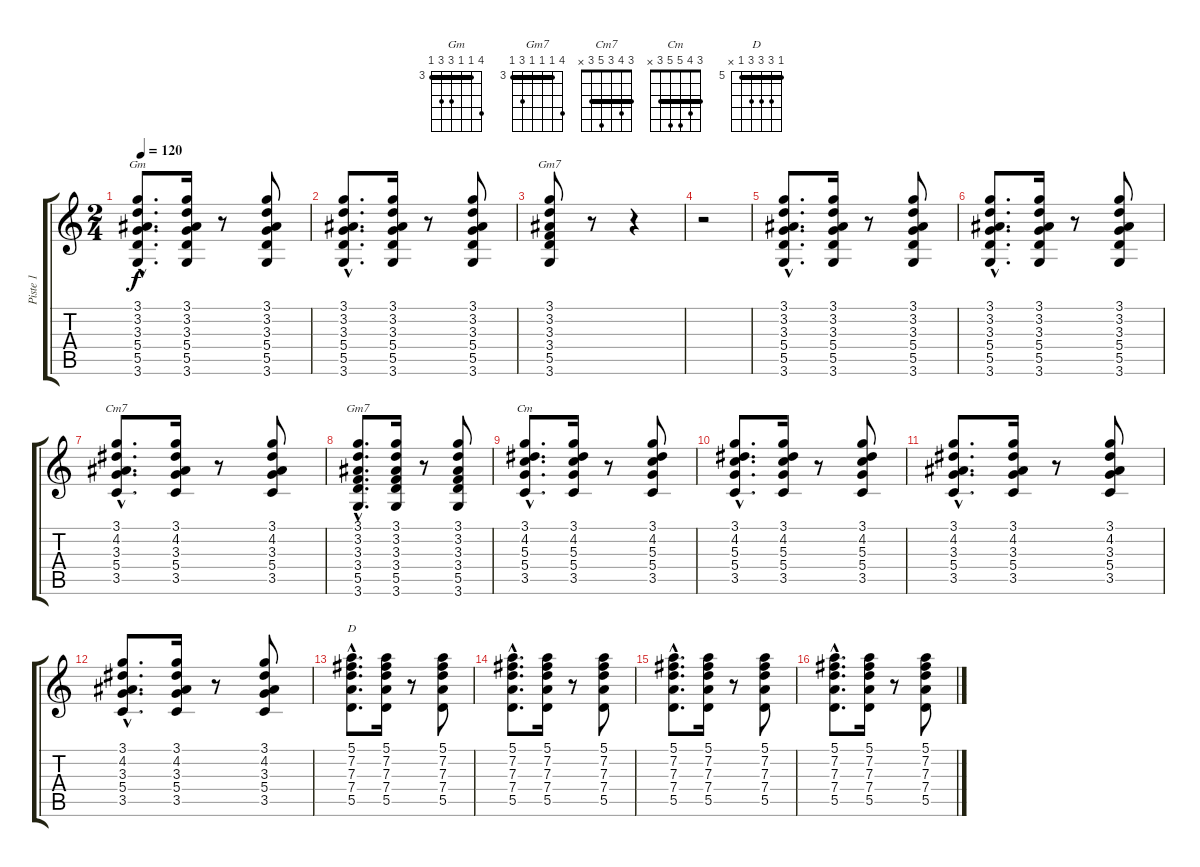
\track ("Piste 1" "Piste 1") {instrument acousticguitarsteel}
\staff {score tabs}
\tuning (E4 B3 G3 D3 A2 E2) {hide}
\chord ("Gm" 6 3 3 5 5 3) {firstfret 3 barre 3}
\chord ("Gm7" 3 3 3 3 5 3) {barre 3}
\chord ("Cm7" 3 4 3 5 3 x) {barre 3}
\chord ("Gm7" 6 3 3 3 5 3) {firstfret 3 barre 3}
\chord ("Cm" 3 4 5 5 3 x) {barre 3}
\chord ("D" 5 7 7 7 5 x) {firstfret 5 barre 5}
\ts (2 4)
\tempo 120
\clef g2
\ks c
(3.1{hac} 3.2{hac} 3.3{hac} 5.4{hac} 5.5{hac} 3.6{hac}).8{d ch "Gm" dy f} (3.1 3.2 3.3 5.4 5.5 3.6).16 r.8 (3.1 3.2 3.3 5.4 5.5 3.6).8 |
(3.1{hac} 3.2{hac} 3.3{hac} 5.4{hac} 5.5{hac} 3.6{hac}).8{d} (3.1 3.2 3.3 5.4 5.5 3.6).16 r.8 (3.1 3.2 3.3 5.4 5.5 3.6).8 |
(3.1 3.2 3.3 3.4 5.5 3.6).8{ch "Gm7"} r.8 r.4 |
r.2 |
(3.1{hac} 3.2{hac} 3.3{hac} 5.4{hac} 5.5{hac} 3.6{hac}).8{d} (3.1 3.2 3.3 5.4 5.5 3.6).16 r.8 (3.1 3.2 3.3 5.4 5.5 3.6).8 |
(3.1{hac} 3.2{hac} 3.3{hac} 5.4{hac} 5.5{hac} 3.6{hac}).8{d} (3.1 3.2 3.3 5.4 5.5 3.6).16 r.8 (3.1 3.2 3.3 5.4 5.5 3.6).8 |
(3.1{hac} 4.2{hac} 3.3{hac} 5.4{hac} 3.5{hac}).8{d ch "Cm7"} (3.1 4.2 3.3 5.4 3.5).16 r.8 (3.1 4.2 3.3 5.4 3.5).8 |
(3.1{hac} 3.2{hac} 3.3{hac} 3.4{hac} 5.5{hac} 3.6{hac}).8{d ch "Gm7"} (3.1 3.2 3.3 3.4 5.5 3.6).16 r.8 (3.1 3.2 3.3 3.4 5.5 3.6).8 |
(3.1{hac} 4.2{hac} 5.3{hac} 5.4{hac} 3.5{hac}).8{d ch "Cm"} (3.1 4.2 5.3 5.4 3.5).16 r.8 (3.1 4.2 5.3 5.4 3.5).8 |
(3.1{hac} 4.2{hac} 5.3{hac} 5.4{hac} 3.5{hac}).8{d} (3.1 4.2 5.3 5.4 3.5).16 r.8 (3.1 4.2 5.3 5.4 3.5).8 |
(3.1{hac} 4.2{hac} 3.3{hac} 5.4{hac} 3.5{hac}).8{d} (3.1 4.2 3.3 5.4 3.5).16 r.8 (3.1 4.2 3.3 5.4 3.5).8 |
(3.1{hac} 4.2{hac} 3.3{hac} 5.4{hac} 3.5{hac}).8{d} (3.1 4.2 3.3 5.4 3.5).16 r.8 (3.1 4.2 3.3 5.4 3.5).8 |
(5.1{hac} 7.2{hac} 7.3{hac} 7.4{hac} 5.5{hac}).8{d ch "D"} (5.1 7.2 7.3 7.4 5.5).16 r.8 (5.1 7.2 7.3 7.4 5.5).8 |
(5.1{hac} 7.2{hac} 7.3{hac} 7.4{hac} 5.5{hac}).8{d} (5.1 7.2 7.3 7.4 5.5).16 r.8 (5.1 7.2 7.3 7.4 5.5).8 |
(5.1{hac} 7.2{hac} 7.3{hac} 7.4{hac} 5.5{hac}).8{d} (5.1 7.2 7.3 7.4 5.5).16 r.8 (5.1 7.2 7.3 7.4 5.5).8 |
(5.1{hac} 7.2{hac} 7.3{hac} 7.4{hac} 5.5{hac}).8{d} (5.1 7.2 7.3 7.4 5.5).16 r.8 (5.1 7.2 7.3 7.4 5.5).8
